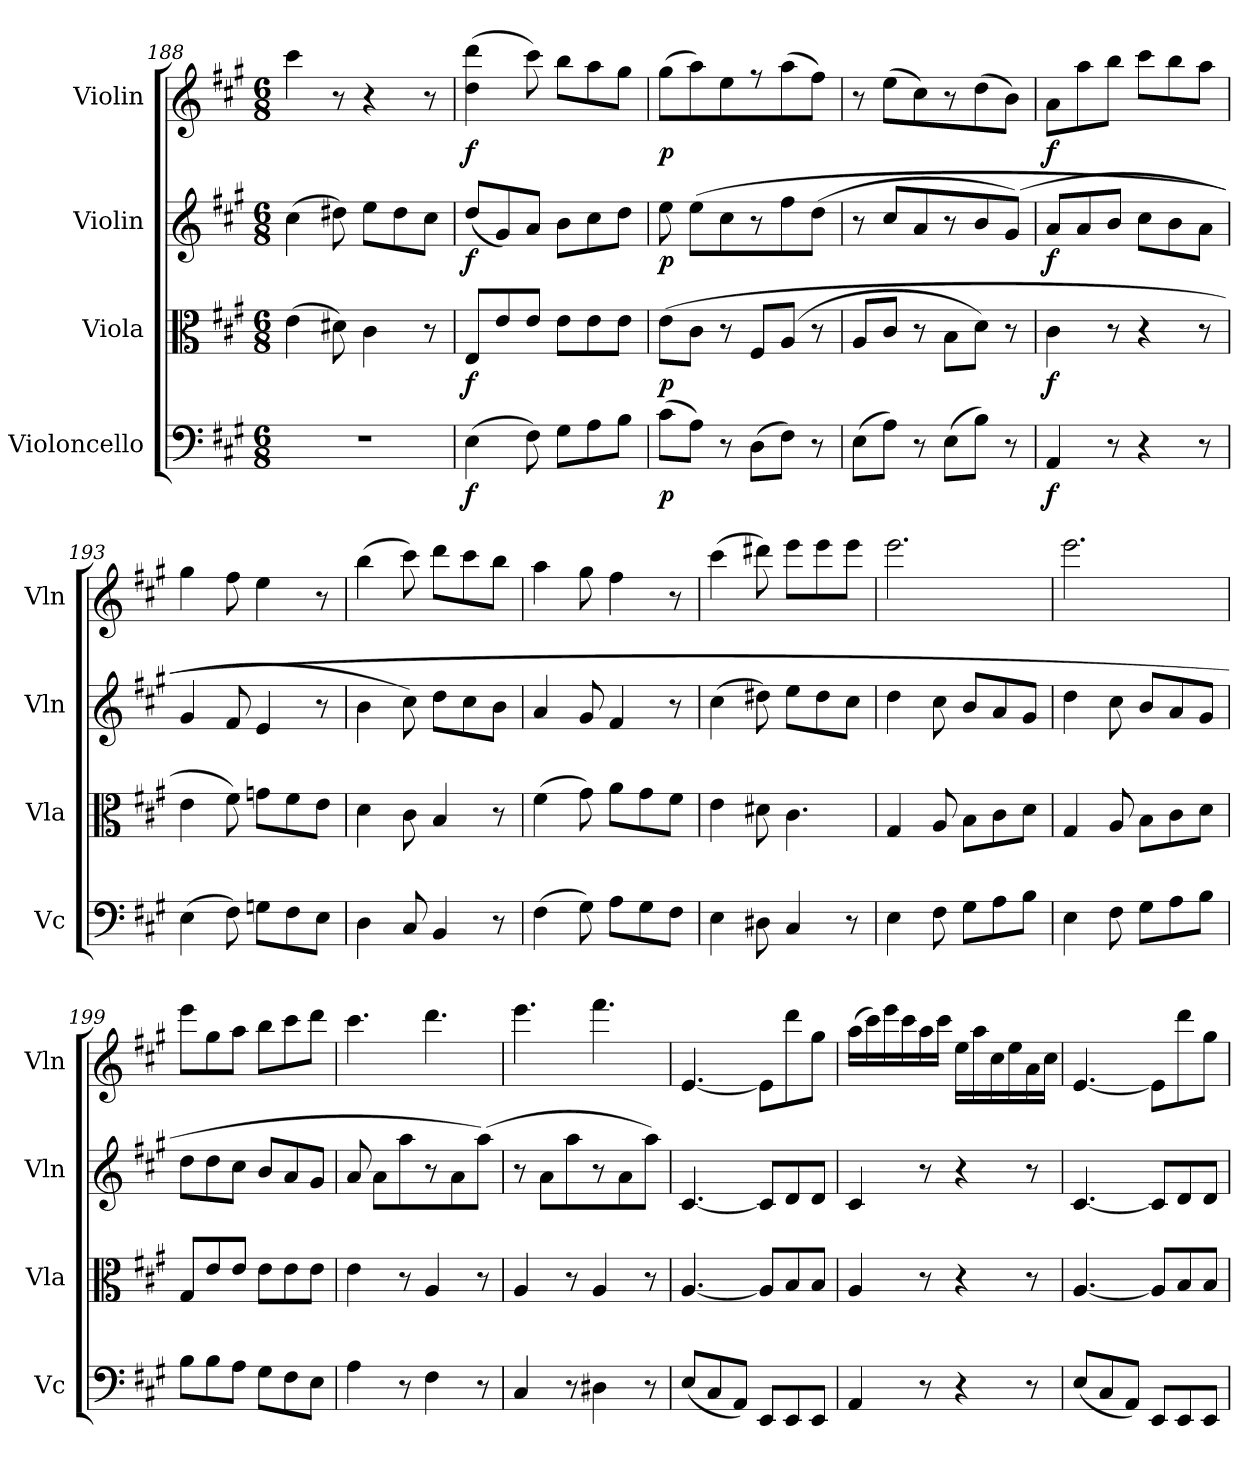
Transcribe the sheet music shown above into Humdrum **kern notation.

**kern	**dynam	**kern	**dynam	**kern	**dynam	**kern	**dynam
*part4	*part4	*part3	*part3	*part2	*part2	*part1	*part1
*staff4	*staff4	*staff3	*staff3	*staff2	*staff2	*staff1	*staff1
*I"Violoncello	*	*I"Viola	*	*I"Violin	*	*I"Violin	*
*I'Vc	*	*I'Vla	*	*I'Vln	*	*I'Vln	*
*clefF4	*	*clefC3	*	*clefG2	*	*clefG2	*
*k[f#c#g#]	*	*k[f#c#g#]	*	*k[f#c#g#]	*	*k[f#c#g#]	*
*M6/8	*	*M6/8	*	*M6/8	*	*M6/8	*
=188	=188	=188	=188	=188	=188	=188	=188
2.r	.	(4e\	.	(4cc#\	.	4ccc#\	.
.	.	8d#X\)	.	8dd#X\)	.	8r	.
.	.	4c#\	.	8ee\L	.	4r	.
.	.	.	.	8dd#\	.	.	.
.	.	8r	.	8cc#\J	.	8r	.
=189	=189	=189	=189	=189	=189	=189	=189
(4E\	f	8E/L	f	(8dd/L	f	(4dd\ 4ddd\	f
.	.	8e/	.	8g#/)	.	.	.
8F#\)	.	8e/J	.	8a/J	.	8ccc#\)	.
8G#\L	.	8e\L	.	8b\L	.	8bb\L	.
8A\	.	8e\	.	8cc#\	.	8aa\	.
8B\J	.	8e\J	.	8dd\J	.	8gg#\J	.
=190	=190	=190	=190	=190	=190	=190	=190
(8c#\L	p	(8e\L	p	8ee\	p	(8gg#\L	p
8A\J)	.	8c#\J	.	(8ee\L	.	8aa\)	.
8r	.	8r	.	8cc#\	.	8ee\	.
(8D\L	.	8F#/L	.	8r	.	8r	.
8F#\J)	.	(8A/J	.	8ff#\	.	(8aa\	.
8r	.	8r	.	(8dd\J	.	8ff#\J)	.
=191	=191	=191	=191	=191	=191	=191	=191
(8E\L	.	8A/L	.	8r	.	8r	.
8A\J)	.	8c#/J	.	8cc#/L	.	(8ee\L	.
8r	.	8r	.	8a/	.	8cc#\)	.
(8E\L	.	8B\L	.	8r	.	8r	.
8B\J)	.	8d\J)	.	8b/	.	(8dd\	.
8r	.	8r	.	(8g#/J)	.	8b\J)	.
=192	=192	=192	=192	=192	=192	=192	=192
4AA/	f	4c#\	f	8a/L	f	8a\L	f
.	.	.	.	8a/	.	8aa\	.
8r	.	8r	.	8b/J	.	8bb\J	.
4r	.	4r	.	8cc#\L	.	8ccc#\L	.
.	.	.	.	8b\	.	8bb\	.
8r	.	8r	.	8a\J	.	8aa\J	.
=193	=193	=193	=193	=193	=193	=193	=193
(4E\	.	4e\	.	4g#/	.	4gg#\	.
8F#\)	.	8f#\)	.	8f#/	.	8ff#\	.
8Gn\L	.	8gn\L	.	4e/	.	4ee\	.
8F#\	.	8f#\	.	.	.	.	.
8E\J	.	8e\J	.	8r	.	8r	.
=194	=194	=194	=194	=194	=194	=194	=194
4D\	.	4d\	.	4b\	.	(4bb\	.
8C#/	.	8c#\	.	8cc#\)	.	8ccc#\)	.
4BB/	.	4B/	.	8dd\L	.	8ddd\L	.
.	.	.	.	8cc#\	.	8ccc#\	.
8r	.	8r	.	8b\J	.	8bb\J	.
=195	=195	=195	=195	=195	=195	=195	=195
(4F#\	.	(4f#\	.	4a/	.	4aa\	.
8G#\)	.	8g#\)	.	8g#/	.	8gg#\	.
8A\L	.	8a\L	.	4f#/	.	4ff#\	.
8G#\	.	8g#\	.	.	.	.	.
8F#\J	.	8f#\J	.	8r	.	8r	.
=196	=196	=196	=196	=196	=196	=196	=196
4E\	.	4e\	.	(4cc#\	.	(4ccc#\	.
8D#X\	.	8d#X\	.	8dd#X\)	.	8ddd#X\)	.
4C#/	.	4.c#\	.	8ee\L	.	8eee\L	.
.	.	.	.	8dd#\	.	8eee\	.
8r	.	.	.	8cc#\J	.	8eee\J	.
=197	=197	=197	=197	=197	=197	=197	=197
4E\	.	4G#/	.	4dd\	.	2.eee\	.
8F#\	.	8A/	.	8cc#\	.	.	.
8G#\L	.	8B\L	.	8b/L	.	.	.
8A\	.	8c#\	.	8a/	.	.	.
8B\J	.	8d\J	.	8g#/J	.	.	.
=198	=198	=198	=198	=198	=198	=198	=198
4E\	.	4G#/	.	4dd\	.	2.eee\	.
8F#\	.	8A/	.	8cc#\	.	.	.
8G#\L	.	8B\L	.	8b/L	.	.	.
8A\	.	8c#\	.	8a/	.	.	.
8B\J	.	8d\J	.	8g#/J	.	.	.
=199	=199	=199	=199	=199	=199	=199	=199
8B\L	.	8G#/L	.	8dd\L	.	8eee\L	.
8B\	.	8e/	.	8dd\	.	8gg#\	.
8A\J	.	8e/J	.	8cc#\J	.	8aa\J	.
8G#\L	.	8e\L	.	8b/L	.	8bb\L	.
8F#\	.	8e\	.	8a/	.	8ccc#\	.
8E\J	.	8e\J	.	8g#/J	.	8ddd\J	.
=200	=200	=200	=200	=200	=200	=200	=200
4A\	.	4e\	.	8a/	.	4.ccc#\	.
.	.	.	.	8a\L	.	.	.
8r	.	8r	.	8aa\	.	.	.
4F#\	.	4A/	.	8r	.	4.ddd\	.
.	.	.	.	8a\	.	.	.
8r	.	8r	.	(8aa\J)	.	.	.
=201	=201	=201	=201	=201	=201	=201	=201
4C#/	.	4A/	.	8r	.	4.eee\	.
.	.	.	.	8a\L	.	.	.
8r	.	8r	.	8aa\	.	.	.
4D#X\	.	4A/	.	8r	.	4.fff#\	.
.	.	.	.	8a\	.	.	.
8r	.	8r	.	8aa\J)	.	.	.
=202	=202	=202	=202	=202	=202	=202	=202
(8E/L	.	[4.A/	.	[4.c#/	.	[4.e/	.
8C#/	.	.	.	.	.	.	.
8AA/J)	.	.	.	.	.	.	.
8EE/L	.	8A/L]	.	8c#/L]	.	8e\L]	.
8EE/	.	8B/	.	8d/	.	8ddd\	.
8EE/J	.	8B/J	.	8d/J	.	8gg#\J	.
=203	=203	=203	=203	=203	=203	=203	=203
4AA/	.	4A/	.	4c#/	.	(16aa\LL	.
.	.	.	.	.	.	16ccc#\)	.
.	.	.	.	.	.	16eee\	.
.	.	.	.	.	.	16ccc#\	.
8r	.	8r	.	8r	.	16aa\	.
.	.	.	.	.	.	16ccc#\JJ	.
4r	.	4r	.	4r	.	16ee\LL	.
.	.	.	.	.	.	16aa\	.
.	.	.	.	.	.	16cc#\	.
.	.	.	.	.	.	16ee\	.
8r	.	8r	.	8r	.	16a\	.
.	.	.	.	.	.	16cc#\JJ	.
=204	=204	=204	=204	=204	=204	=204	=204
(8E/L	.	[4.A/	.	[4.c#/	.	[4.e/	.
8C#/	.	.	.	.	.	.	.
8AA/J)	.	.	.	.	.	.	.
8EE/L	.	8A/L]	.	8c#/L]	.	8e\L]	.
8EE/	.	8B/	.	8d/	.	8ddd\	.
8EE/J	.	8B/J	.	8d/J	.	8gg#\J	.
=	=	=	=	=	=	=	=
*-	*-	*-	*-	*-	*-	*-	*-
